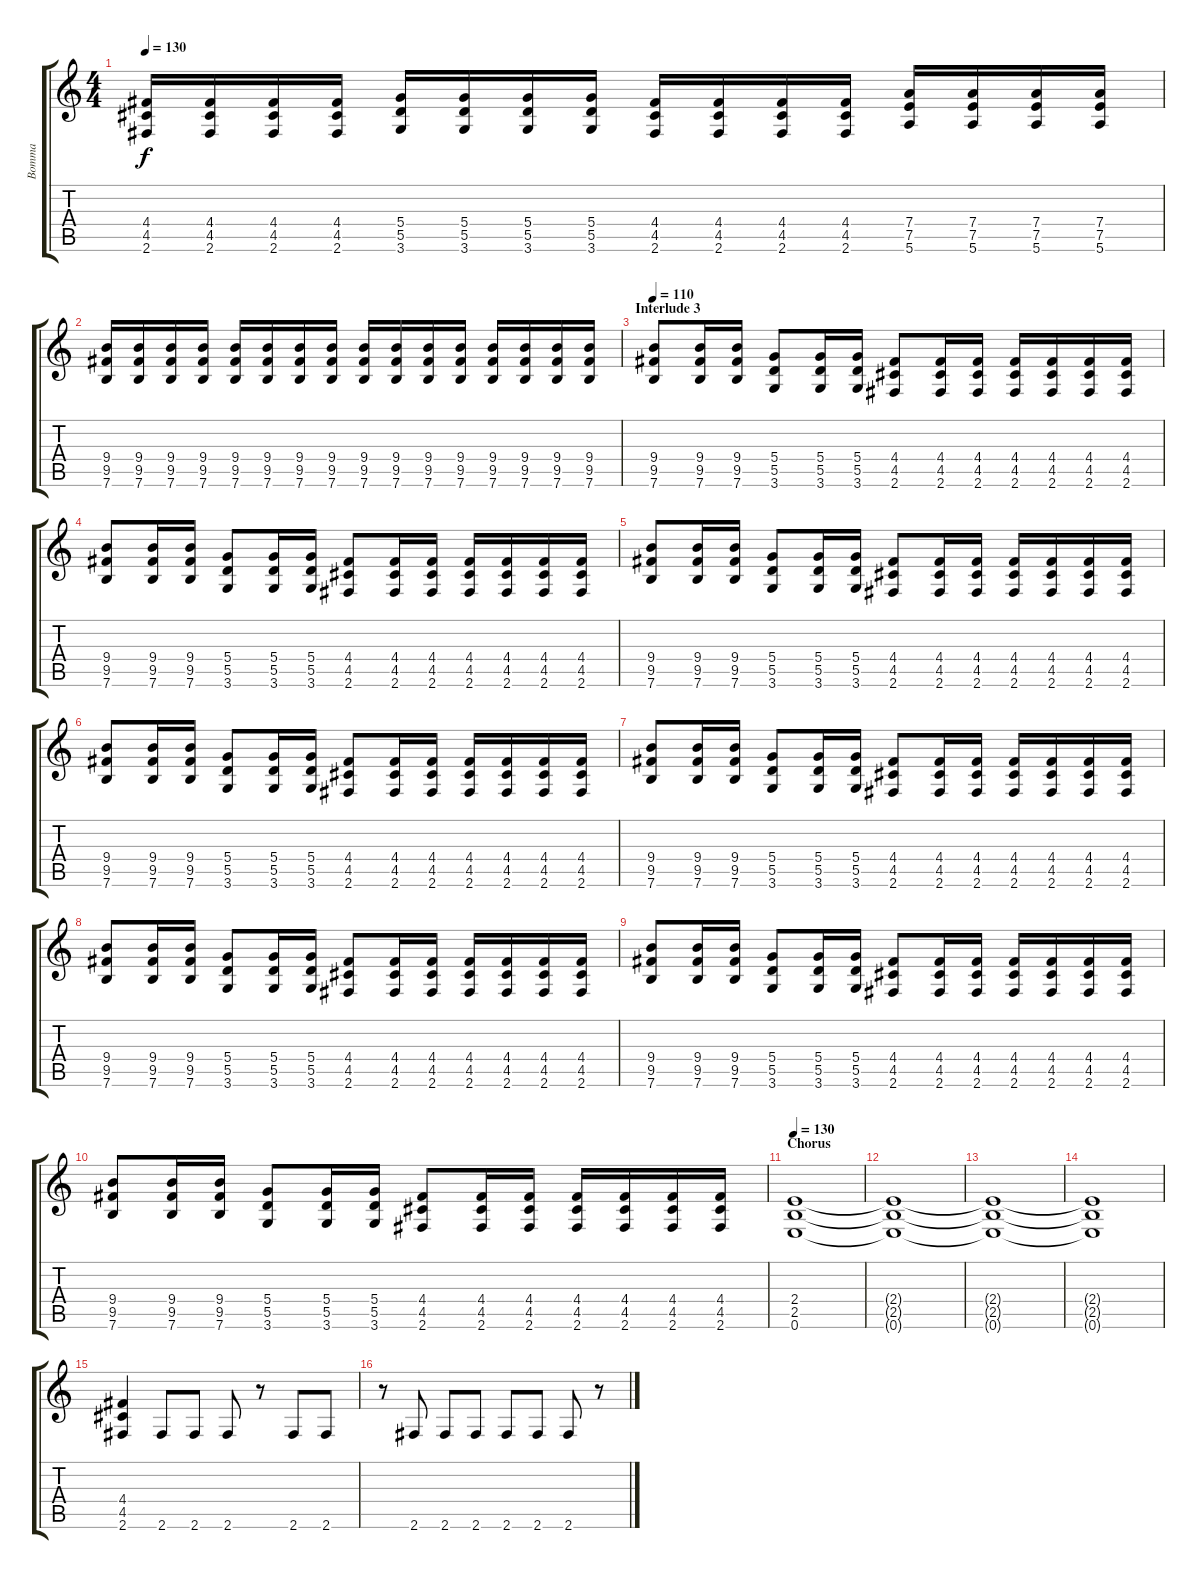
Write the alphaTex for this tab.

\track ("Bomma" "Bomma") {instrument distortionguitar}
\staff {score tabs}
\tuning (E4 B3 G3 D3 A2 E2) {hide}
\ts (4 4)
\tempo 130
\clef g2
\ks c
(4.4 4.5 2.6).16{dy f} (4.4 4.5 2.6).16 (4.4 4.5 2.6).16 (4.4 4.5 2.6).16 (5.4 5.5 3.6).16 (5.4 5.5 3.6).16 (5.4 5.5 3.6).16 (5.4 5.5 3.6).16 (4.4 4.5 2.6).16 (4.4 4.5 2.6).16 (4.4 4.5 2.6).16 (4.4 4.5 2.6).16 (7.4 7.5 5.6).16 (7.4 7.5 5.6).16 (7.4 7.5 5.6).16 (7.4 7.5 5.6).16 |
(9.4 9.5 7.6).16 (9.4 9.5 7.6).16 (9.4 9.5 7.6).16 (9.4 9.5 7.6).16 (9.4 9.5 7.6).16 (9.4 9.5 7.6).16 (9.4 9.5 7.6).16 (9.4 9.5 7.6).16 (9.4 9.5 7.6).16 (9.4 9.5 7.6).16 (9.4 9.5 7.6).16 (9.4 9.5 7.6).16 (9.4 9.5 7.6).16 (9.4 9.5 7.6).16 (9.4 9.5 7.6).16 (9.4 9.5 7.6).16 |
\section ("" "Interlude 3")
\tempo 110
(9.4 9.5 7.6).8 (9.4 9.5 7.6).16 (9.4 9.5 7.6).16 (5.4 5.5 3.6).8 (5.4 5.5 3.6).16 (5.4 5.5 3.6).16 (4.4 4.5 2.6).8 (4.4 4.5 2.6).16 (4.4 4.5 2.6).16 (4.4 4.5 2.6).16 (4.4 4.5 2.6).16 (4.4 4.5 2.6).16 (4.4 4.5 2.6).16 |
(9.4 9.5 7.6).8 (9.4 9.5 7.6).16 (9.4 9.5 7.6).16 (5.4 5.5 3.6).8 (5.4 5.5 3.6).16 (5.4 5.5 3.6).16 (4.4 4.5 2.6).8 (4.4 4.5 2.6).16 (4.4 4.5 2.6).16 (4.4 4.5 2.6).16 (4.4 4.5 2.6).16 (4.4 4.5 2.6).16 (4.4 4.5 2.6).16 |
(9.4 9.5 7.6).8 (9.4 9.5 7.6).16 (9.4 9.5 7.6).16 (5.4 5.5 3.6).8 (5.4 5.5 3.6).16 (5.4 5.5 3.6).16 (4.4 4.5 2.6).8 (4.4 4.5 2.6).16 (4.4 4.5 2.6).16 (4.4 4.5 2.6).16 (4.4 4.5 2.6).16 (4.4 4.5 2.6).16 (4.4 4.5 2.6).16 |
(9.4 9.5 7.6).8 (9.4 9.5 7.6).16 (9.4 9.5 7.6).16 (5.4 5.5 3.6).8 (5.4 5.5 3.6).16 (5.4 5.5 3.6).16 (4.4 4.5 2.6).8 (4.4 4.5 2.6).16 (4.4 4.5 2.6).16 (4.4 4.5 2.6).16 (4.4 4.5 2.6).16 (4.4 4.5 2.6).16 (4.4 4.5 2.6).16 |
(9.4 9.5 7.6).8 (9.4 9.5 7.6).16 (9.4 9.5 7.6).16 (5.4 5.5 3.6).8 (5.4 5.5 3.6).16 (5.4 5.5 3.6).16 (4.4 4.5 2.6).8 (4.4 4.5 2.6).16 (4.4 4.5 2.6).16 (4.4 4.5 2.6).16 (4.4 4.5 2.6).16 (4.4 4.5 2.6).16 (4.4 4.5 2.6).16 |
(9.4 9.5 7.6).8 (9.4 9.5 7.6).16 (9.4 9.5 7.6).16 (5.4 5.5 3.6).8 (5.4 5.5 3.6).16 (5.4 5.5 3.6).16 (4.4 4.5 2.6).8 (4.4 4.5 2.6).16 (4.4 4.5 2.6).16 (4.4 4.5 2.6).16 (4.4 4.5 2.6).16 (4.4 4.5 2.6).16 (4.4 4.5 2.6).16 |
(9.4 9.5 7.6).8 (9.4 9.5 7.6).16 (9.4 9.5 7.6).16 (5.4 5.5 3.6).8 (5.4 5.5 3.6).16 (5.4 5.5 3.6).16 (4.4 4.5 2.6).8 (4.4 4.5 2.6).16 (4.4 4.5 2.6).16 (4.4 4.5 2.6).16 (4.4 4.5 2.6).16 (4.4 4.5 2.6).16 (4.4 4.5 2.6).16 |
(9.4 9.5 7.6).8 (9.4 9.5 7.6).16 (9.4 9.5 7.6).16 (5.4 5.5 3.6).8 (5.4 5.5 3.6).16 (5.4 5.5 3.6).16 (4.4 4.5 2.6).8 (4.4 4.5 2.6).16 (4.4 4.5 2.6).16 (4.4 4.5 2.6).16 (4.4 4.5 2.6).16 (4.4 4.5 2.6).16 (4.4 4.5 2.6).16 |
\section ("" "Chorus")
\tempo 130
(2.4 2.5 0.6).1 |
(2.4{t} 2.5{t} 0.6{t}).1 |
(2.4{t} 2.5{t} 0.6{t}).1 |
(2.4{t} 2.5{t} 0.6{t}).1 |
(4.4 4.5 2.6).4 2.6.8 2.6.8 2.6.8 r.8 2.6.8 2.6.8 |
r.8 2.6.8 2.6.8 2.6.8 2.6.8 2.6.8 2.6.8 r.8
